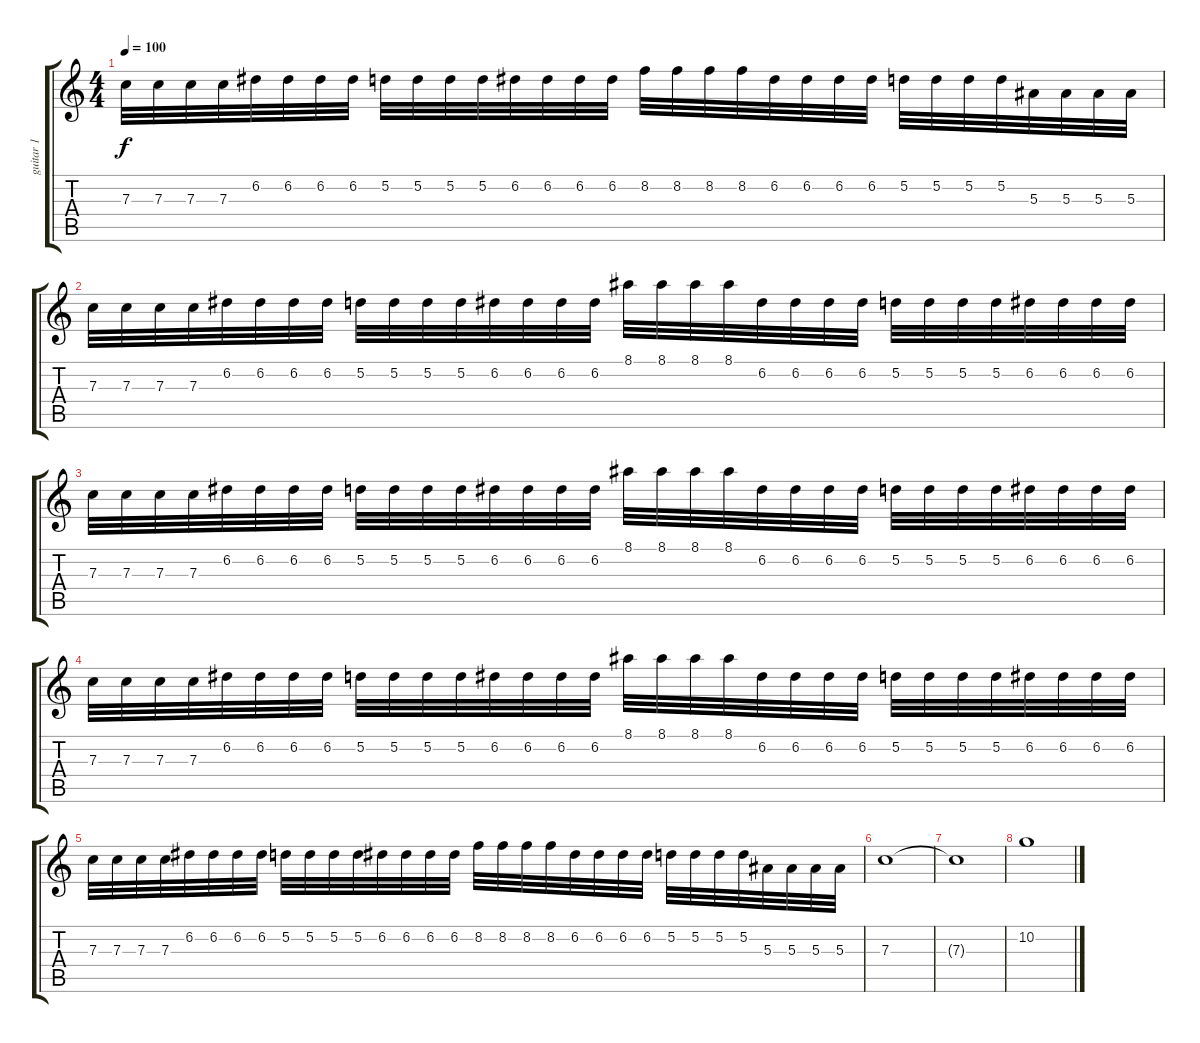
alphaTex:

\track ("guitar 1" "guitar 1") {instrument distortionguitar}
\staff {score tabs}
\tuning (D4 A3 F3 C3 G2 C2) {hide}
\ts (4 4)
\tempo 100
\clef g2
\ks c
7.3.32{dy f} 7.3.32 7.3.32 7.3.32 6.2.32 6.2.32 6.2.32 6.2.32 5.2.32 5.2.32 5.2.32 5.2.32 6.2.32 6.2.32 6.2.32 6.2.32 8.2.32 8.2.32 8.2.32 8.2.32 6.2.32 6.2.32 6.2.32 6.2.32 5.2.32 5.2.32 5.2.32 5.2.32 5.3.32 5.3.32 5.3.32 5.3.32 |
7.3.32 7.3.32 7.3.32 7.3.32 6.2.32 6.2.32 6.2.32 6.2.32 5.2.32 5.2.32 5.2.32 5.2.32 6.2.32 6.2.32 6.2.32 6.2.32 8.1.32 8.1.32 8.1.32 8.1.32 6.2.32 6.2.32 6.2.32 6.2.32 5.2.32 5.2.32 5.2.32 5.2.32 6.2.32 6.2.32 6.2.32 6.2.32 |
7.3.32 7.3.32 7.3.32 7.3.32 6.2.32 6.2.32 6.2.32 6.2.32 5.2.32 5.2.32 5.2.32 5.2.32 6.2.32 6.2.32 6.2.32 6.2.32 8.1.32 8.1.32 8.1.32 8.1.32 6.2.32 6.2.32 6.2.32 6.2.32 5.2.32 5.2.32 5.2.32 5.2.32 6.2.32 6.2.32 6.2.32 6.2.32 |
7.3.32 7.3.32 7.3.32 7.3.32 6.2.32 6.2.32 6.2.32 6.2.32 5.2.32 5.2.32 5.2.32 5.2.32 6.2.32 6.2.32 6.2.32 6.2.32 8.1.32 8.1.32 8.1.32 8.1.32 6.2.32 6.2.32 6.2.32 6.2.32 5.2.32 5.2.32 5.2.32 5.2.32 6.2.32 6.2.32 6.2.32 6.2.32 |
7.3.32 7.3.32 7.3.32 7.3.32 6.2.32 6.2.32 6.2.32 6.2.32 5.2.32 5.2.32 5.2.32 5.2.32 6.2.32 6.2.32 6.2.32 6.2.32 8.2.32 8.2.32 8.2.32 8.2.32 6.2.32 6.2.32 6.2.32 6.2.32 5.2.32 5.2.32 5.2.32 5.2.32 5.3.32 5.3.32 5.3.32 5.3.32 |
7.3.1 |
7.3{t}.1 |
10.2.1
